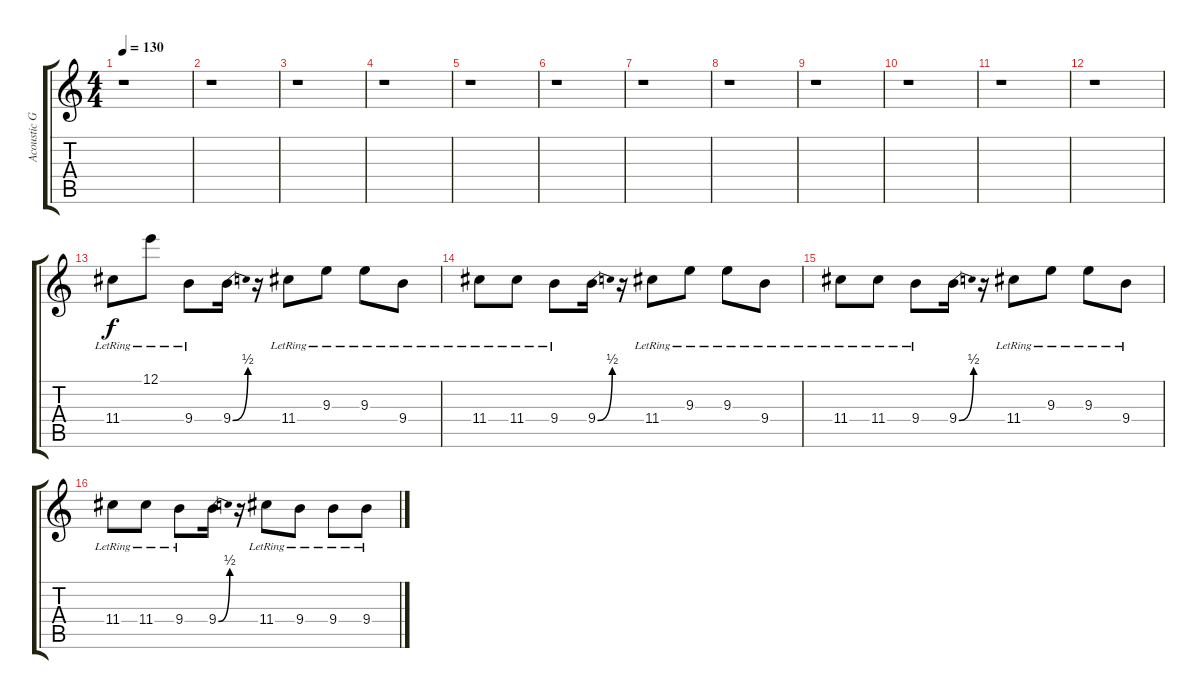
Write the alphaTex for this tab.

\track ("Acoustic Guitar (5)" "Acoustic G") {instrument electricguitarclean}
\staff {score tabs}
\tuning (E4 B3 G3 D3 A2 E2) {hide}
\ts (4 4)
\tempo 130
\clef g2
\ks c
r.1{dy f} |
r.1 |
r.1 |
r.1 |
r.1 |
r.1 |
r.1 |
r.1 |
r.1 |
r.1 |
r.1 |
r.1 |
11.4{lr}.8 12.1{lr}.8 9.4{lr}.8 9.4{be (bend 0 0 60 2)}.16 r.16 11.4{lr}.8 9.3{lr}.8 9.3{lr}.8 9.4{lr}.8 |
11.4{lr}.8 11.4{lr}.8 9.4{lr}.8 9.4{be (bend 0 0 60 2)}.16 r.16 11.4{lr}.8 9.3{lr}.8 9.3{lr}.8 9.4{lr}.8 |
11.4{lr}.8 11.4{lr}.8 9.4{lr}.8 9.4{be (bend 0 0 60 2)}.16 r.16 11.4{lr}.8 9.3{lr}.8 9.3{lr}.8 9.4{lr}.8 |
11.4{lr}.8 11.4{lr}.8 9.4{lr}.8 9.4{be (bend 0 0 60 2)}.16 r.16 11.4{lr}.8 9.4{lr}.8 9.4{lr}.8 9.4{lr}.8
